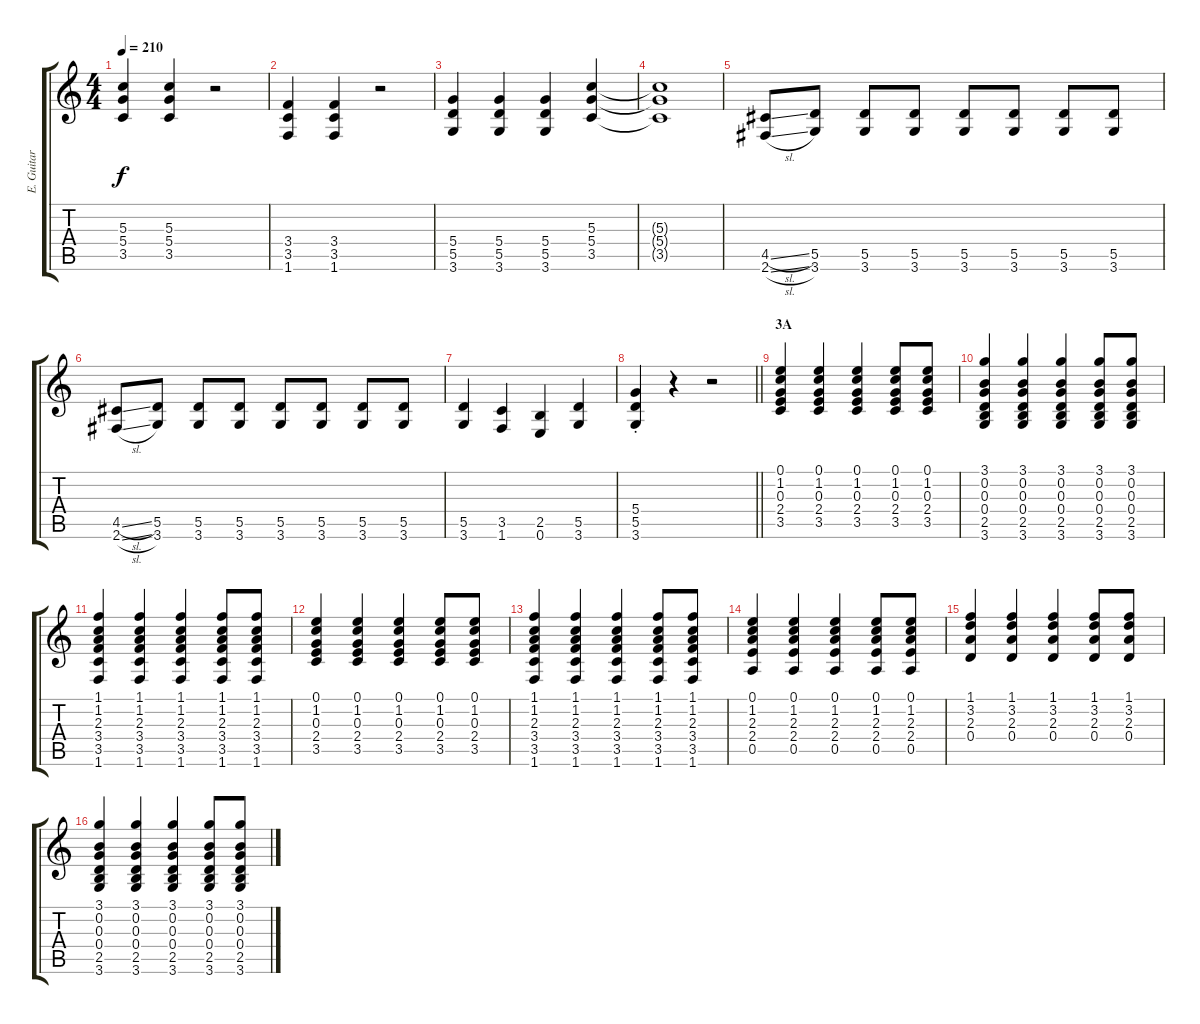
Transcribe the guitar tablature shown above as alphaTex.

\track ("E. Guitar II" "E. Guitar ") {instrument overdrivenguitar}
\staff {score tabs}
\tuning (E4 B3 G3 D3 A2 E2) {hide}
\ts (4 4)
\tempo 210
\clef g2
\ks c
(5.3 5.4 3.5).4{dy f} (5.3 5.4 3.5).4 r.2 |
(3.4 3.5 1.6).4 (3.4 3.5 1.6).4 r.2 |
(5.4 5.5 3.6).4 (5.4 5.5 3.6).4 (5.4 5.5 3.6).4 (5.3 5.4 3.5).4 |
(5.3{t} 5.4{t} 3.5{t}).1 |
(4.5{sl} 2.6{sl}).8 (5.5 3.6).8 (5.5 3.6).8 (5.5 3.6).8 (5.5 3.6).8 (5.5 3.6).8 (5.5 3.6).8 (5.5 3.6).8 |
(4.5{sl} 2.6{sl}).8 (5.5 3.6).8 (5.5 3.6).8 (5.5 3.6).8 (5.5 3.6).8 (5.5 3.6).8 (5.5 3.6).8 (5.5 3.6).8 |
(5.5 3.6).4 (3.5 1.6).4 (2.5 0.6).4 (5.5 3.6).4 |
\barLineRight lightlight
(5.4{st} 5.5{st} 3.6{st}).4 r.4 r.2 |
\section ("" "3A")
(0.1 1.2 0.3 2.4 3.5).4 (0.1 1.2 0.3 2.4 3.5).4 (0.1 1.2 0.3 2.4 3.5).4 (0.1 1.2 0.3 2.4 3.5).8 (0.1 1.2 0.3 2.4 3.5).8 |
(3.1 0.2 0.3 0.4 2.5 3.6).4 (3.1 0.2 0.3 0.4 2.5 3.6).4 (3.1 0.2 0.3 0.4 2.5 3.6).4 (3.1 0.2 0.3 0.4 2.5 3.6).8 (3.1 0.2 0.3 0.4 2.5 3.6).8 |
(1.1 1.2 2.3 3.4 3.5 1.6).4 (1.1 1.2 2.3 3.4 3.5 1.6).4 (1.1 1.2 2.3 3.4 3.5 1.6).4 (1.1 1.2 2.3 3.4 3.5 1.6).8 (1.1 1.2 2.3 3.4 3.5 1.6).8 |
(0.1 1.2 0.3 2.4 3.5).4 (0.1 1.2 0.3 2.4 3.5).4 (0.1 1.2 0.3 2.4 3.5).4 (0.1 1.2 0.3 2.4 3.5).8 (0.1 1.2 0.3 2.4 3.5).8 |
(1.1 1.2 2.3 3.4 3.5 1.6).4 (1.1 1.2 2.3 3.4 3.5 1.6).4 (1.1 1.2 2.3 3.4 3.5 1.6).4 (1.1 1.2 2.3 3.4 3.5 1.6).8 (1.1 1.2 2.3 3.4 3.5 1.6).8 |
(0.1 1.2 2.3 2.4 0.5).4 (0.1 1.2 2.3 2.4 0.5).4 (0.1 1.2 2.3 2.4 0.5).4 (0.1 1.2 2.3 2.4 0.5).8 (0.1 1.2 2.3 2.4 0.5).8 |
(1.1 3.2 2.3 0.4).4 (1.1 3.2 2.3 0.4).4 (1.1 3.2 2.3 0.4).4 (1.1 3.2 2.3 0.4).8 (1.1 3.2 2.3 0.4).8 |
(3.1 0.2 0.3 0.4 2.5 3.6).4 (3.1 0.2 0.3 0.4 2.5 3.6).4 (3.1 0.2 0.3 0.4 2.5 3.6).4 (3.1 0.2 0.3 0.4 2.5 3.6).8 (3.1 0.2 0.3 0.4 2.5 3.6).8
